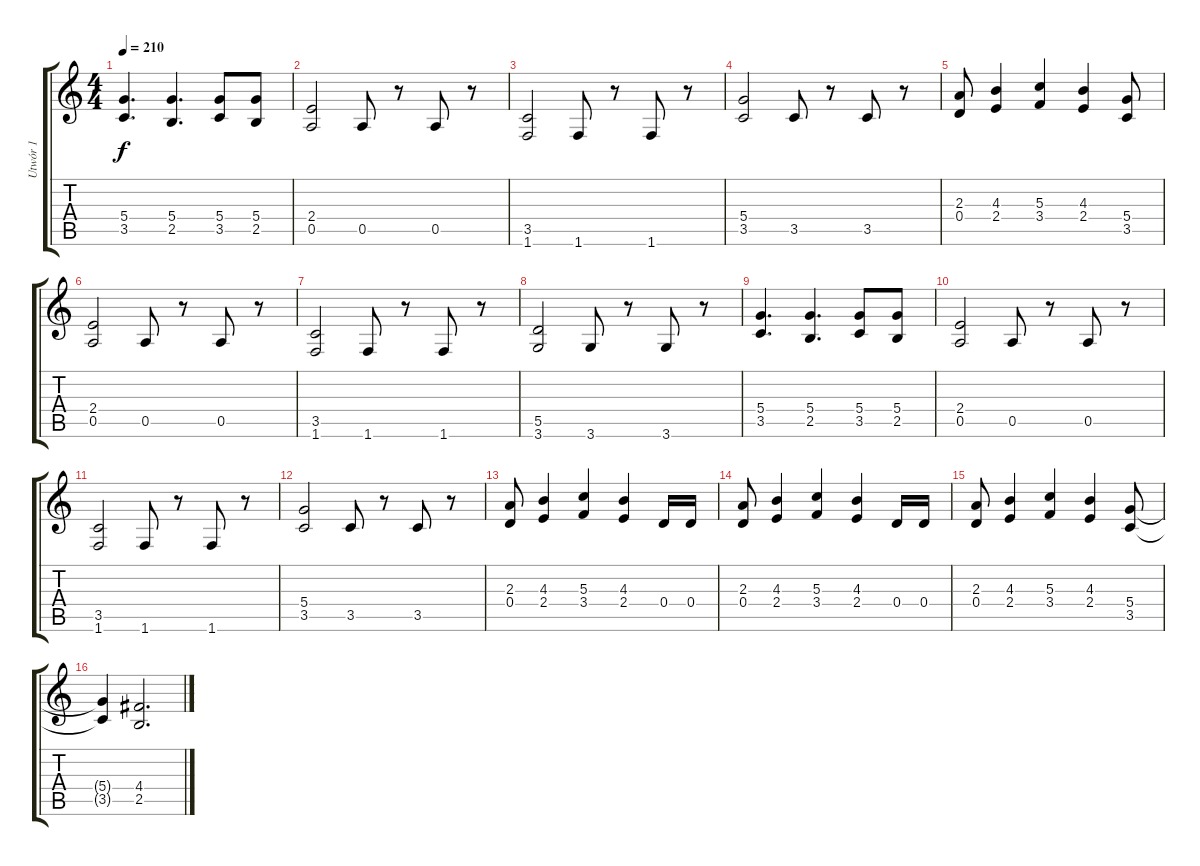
\track ("Utwór 1" "Utwór 1") {instrument overdrivenguitar}
\staff {score tabs}
\tuning (E4 B3 G3 D3 A2 E2) {hide}
\ts (4 4)
\tempo 210
\clef g2
\ks c
(5.4 3.5).4{d dy f} (5.4 2.5).4{d} (5.4 3.5).8 (5.4 2.5).8 |
(2.4 0.5).2 0.5.8 r.8 0.5.8 r.8 |
(3.5 1.6).2 1.6.8 r.8 1.6.8 r.8 |
(5.4 3.5).2 3.5.8 r.8 3.5.8 r.8 |
(2.3 0.4).8 (4.3 2.4).4 (5.3 3.4).4 (4.3 2.4).4 (5.4 3.5).8 |
(2.4 0.5).2 0.5.8 r.8 0.5.8 r.8 |
(3.5 1.6).2 1.6.8 r.8 1.6.8 r.8 |
(5.5 3.6).2 3.6.8 r.8 3.6.8 r.8 |
(5.4 3.5).4{d} (5.4 2.5).4{d} (5.4 3.5).8 (5.4 2.5).8 |
(2.4 0.5).2 0.5.8 r.8 0.5.8 r.8 |
(3.5 1.6).2 1.6.8 r.8 1.6.8 r.8 |
(5.4 3.5).2 3.5.8 r.8 3.5.8 r.8 |
(2.3 0.4).8 (4.3 2.4).4 (5.3 3.4).4 (4.3 2.4).4 0.4.16 0.4.16 |
(2.3 0.4).8 (4.3 2.4).4 (5.3 3.4).4 (4.3 2.4).4 0.4.16 0.4.16 |
(2.3 0.4).8 (4.3 2.4).4 (5.3 3.4).4 (4.3 2.4).4 (5.4 3.5).8 |
(5.4{t} 3.5{t}).4 (4.4 2.5).2{d}
